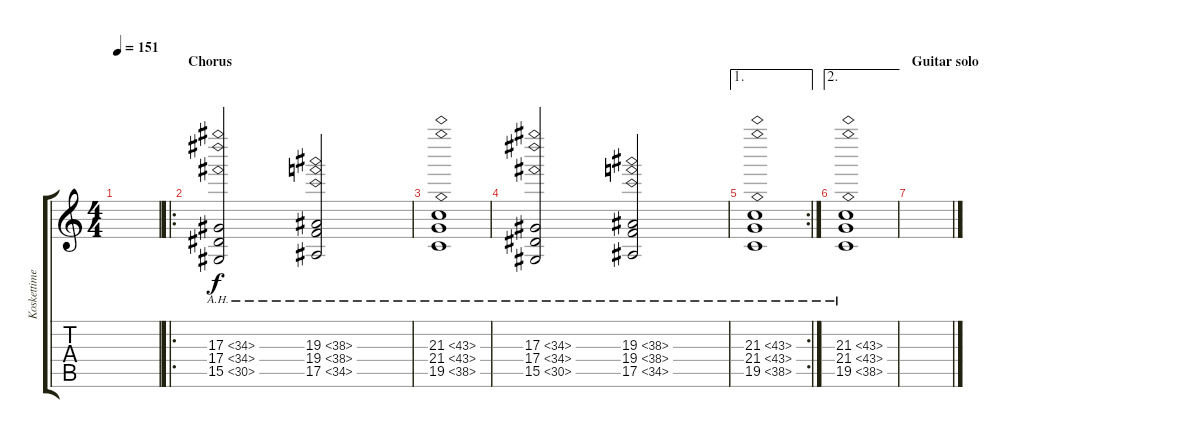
\track ("Koskettimet 1" "Koskettime") {instrument stringensemble1}
\staff {score tabs}
\tuning (C4 G3 Eb3 Bb2 F2 C2) {hide}
\ts (4 4)
\tempo 151
\clef g2
\ks c
|
\ro
\section ("" "Chorus")
(17.3{ah 17} 17.4{ah 17} 15.5{ah 15}).2 (19.3{ah 19} 19.4{ah 19} 17.5{ah 17}).2 |
(21.3{ah 22} 21.4{ah 22} 19.5{ah 19}).1 |
(17.3{ah 17} 17.4{ah 17} 15.5{ah 15}).2 (19.3{ah 19} 19.4{ah 19} 17.5{ah 17}).2 |
\ae 1
\rc 2
(21.3{ah 22} 21.4{ah 22} 19.5{ah 19}).1 |
\ae 2
(21.3{ah 22} 21.4{ah 22} 19.5{ah 19}).1 |
\section ("" "Guitar solo")
